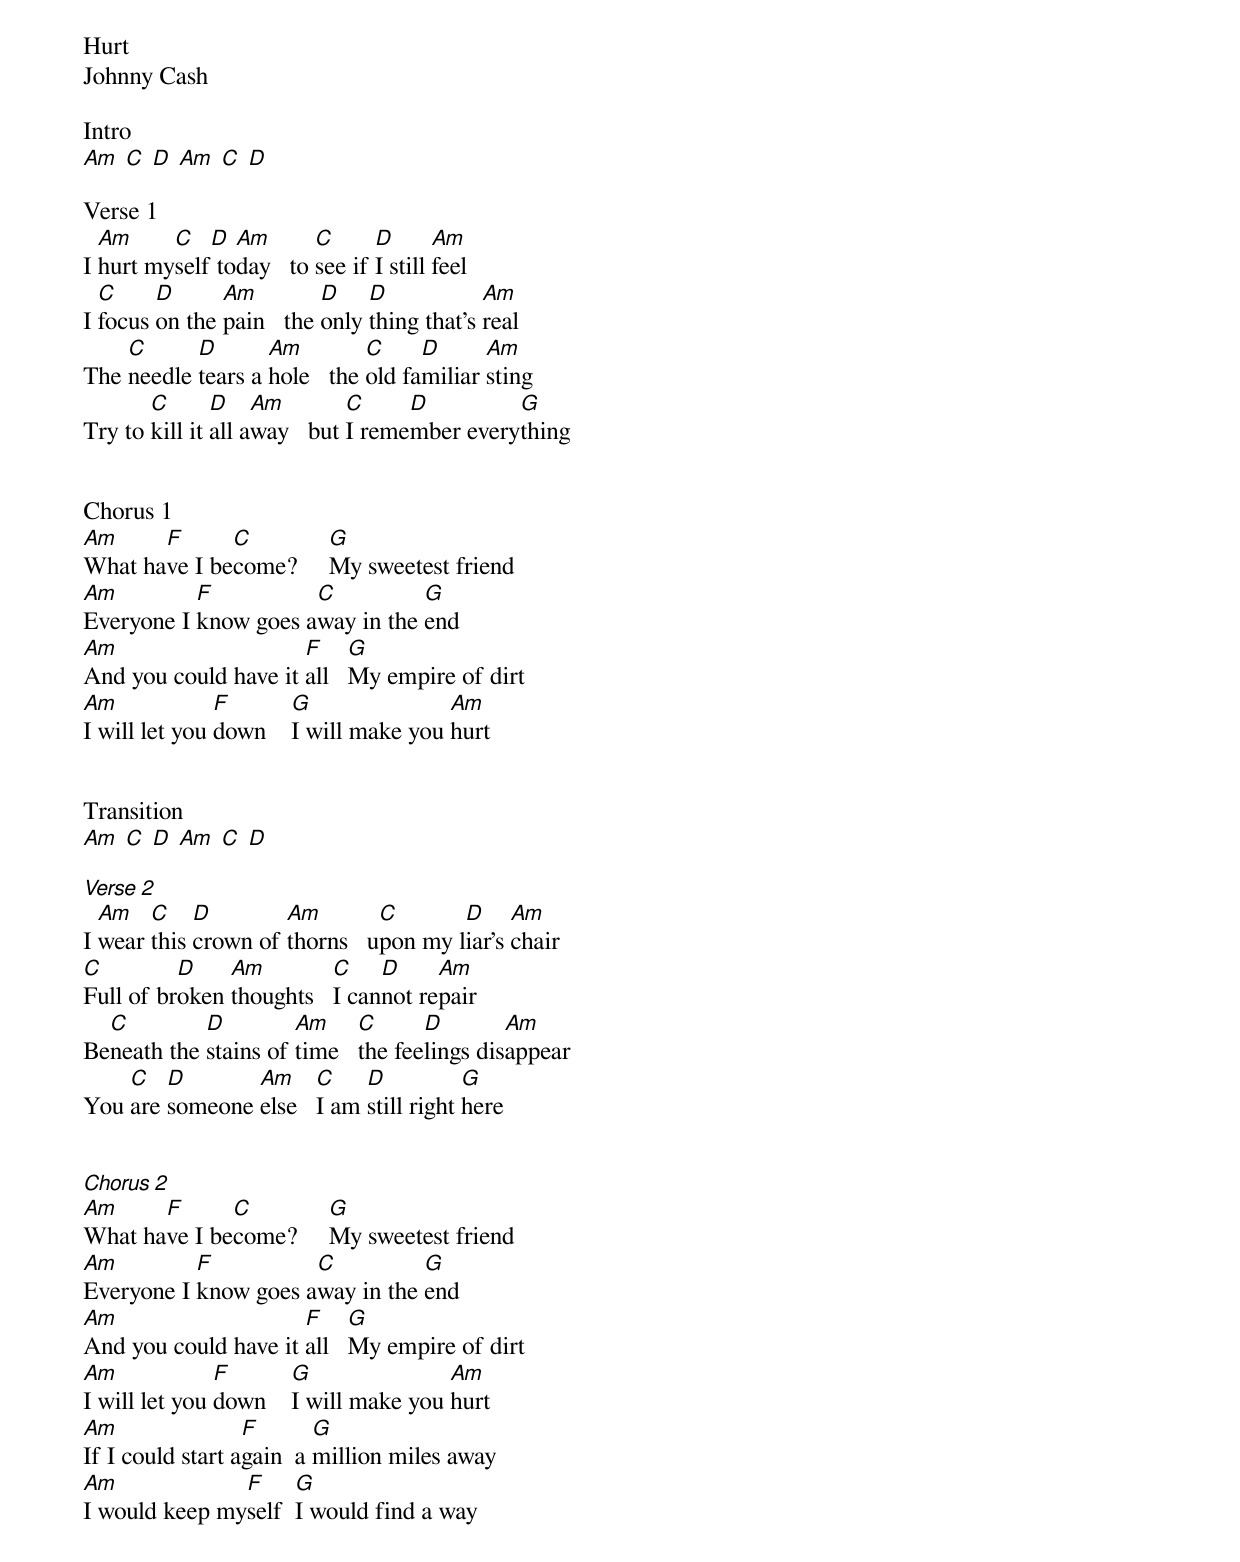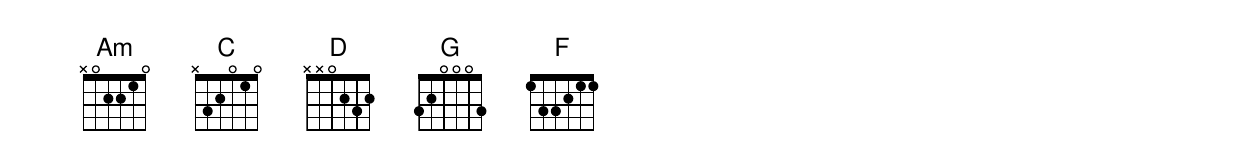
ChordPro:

Hurt
Johnny Cash

Intro
[Am] [C] [D] [Am] [C] [D]

Verse 1
I [Am]hurt my[C]self[D] to[Am]day   to [C]see if [D]I still [Am]feel
I [C]focus [D]on the [Am]pain   the [D]only [D]thing that's [Am]real
The [C]needle [D]tears a [Am]hole   the [C]old fa[D]miliar [Am]sting
Try to [C]kill it [D]all a[Am]way   but [C]I reme[D]mber every[G]thing


Chorus 1
[Am]What ha[F]ve I be[C]come?     [G]My sweetest friend
[Am]Everyone I [F]know goes a[C]way in the [G]end
[Am]And you could have it [F]all   [G]My empire of dirt
[Am]I will let you [F]down    [G]I will make you [Am]hurt


Transition
[Am] [C] [D] [Am] [C] [D]

[Verse 2]
I [Am]wear [C]this [D]crown of [Am]thorns   u[C]pon my l[D]iar's [Am]chair
[C]Full of br[D]oken [Am]thoughts   [C]I can[D]not re[Am]pair
Be[C]neath the [D]stains of [Am]time   [C]the fee[D]lings dis[Am]appear
You [C]are [D]someone [Am]else   [C]I am [D]still right [G]here


[Chorus 2]
[Am]What ha[F]ve I be[C]come?     [G]My sweetest friend
[Am]Everyone I [F]know goes a[C]way in the [G]end
[Am]And you could have it [F]all   [G]My empire of dirt
[Am]I will let you [F]down    [G]I will make you [Am]hurt
[Am]If I could start a[F]gain  a [G]million miles away
[Am]I would keep my[F]self  [G]I would find a way
